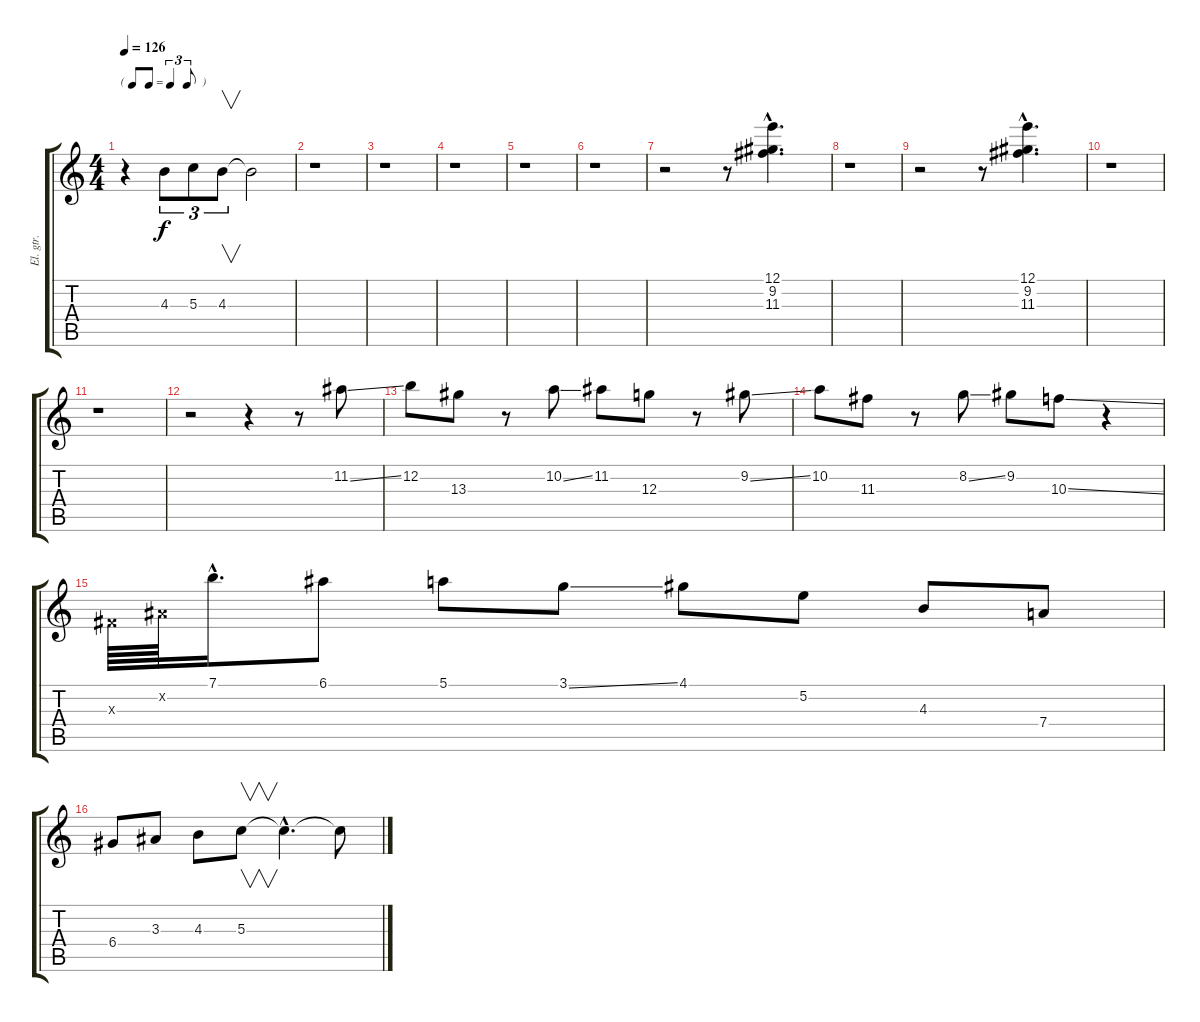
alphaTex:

\track ("El. gtr." "El. gtr.") {instrument electricguitarclean}
\staff {score tabs}
\tuning (E4 B3 G3 D3 A2 E2) {hide}
\ts (4 4)
\tf triplet8th
\tempo 126
\clef g2
\ks c
r.4{dy f} 4.3.8{tu (3 2)} 5.3.8{tu (3 2)} 4.3.8{v tu (3 2)} 4.3{t}.2 |
r.1 |
r.1 |
r.1 |
r.1 |
r.1 |
r.2 r.8 (12.1{hac} 9.2{hac} 11.3{hac}).4{d} |
r.1 |
r.2 r.8 (12.1{hac} 9.2{hac} 11.3{hac}).4{d} |
r.1 |
r.1 |
r.2 r.4 r.8 11.2{ss}.8 |
12.2.8 13.3.8 r.8 10.2{ss}.8 11.2.8 12.3.8 r.8 9.2{ss}.8 |
10.2.8 11.3.8 r.8 8.2{ss}.8 9.2.8 10.3{ss}.8 r.4 |
-1.3{x}.64 -1.2{x}.64 7.1{hac}.16{d} 6.1.8 5.1.8 3.1{ss}.8 4.1.8 5.2.8 4.3.8 7.4.8 |
6.4.8 3.3.8 4.3.8 5.3.8{v} 5.3{hac t}.4{d} 5.3{t}.8
